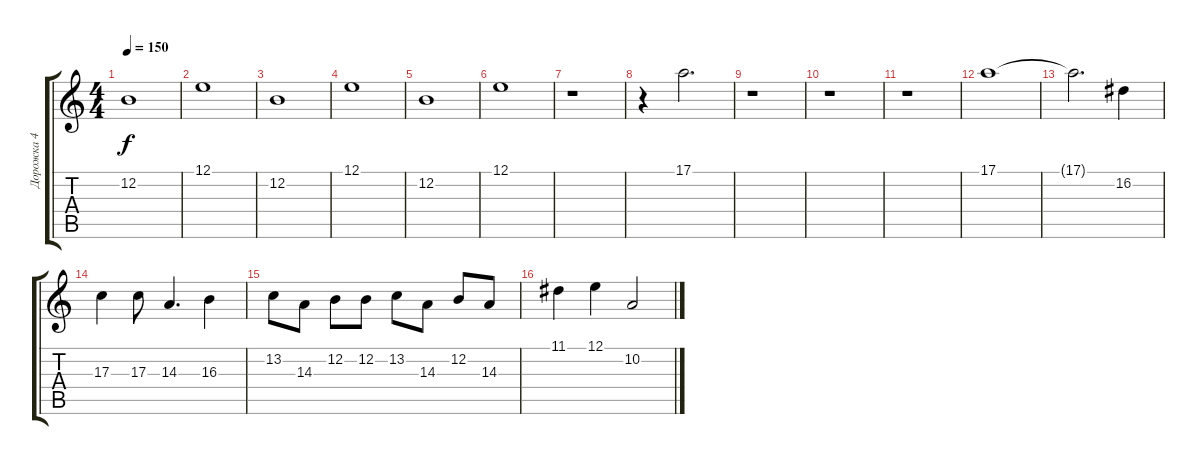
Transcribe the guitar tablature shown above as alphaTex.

\track ("Дорожка 4" "Дорожка 4") {instrument lead2sawtooth}
\staff {score tabs}
\tuning (E4 B3 G3 D3 A2 E2) {hide}
\ts (4 4)
\tempo 150
\clef g2
\ks c
12.2.1{dy f} |
12.1.1 |
12.2.1 |
12.1.1 |
12.2.1 |
12.1.1 |
r.1 |
r.4 17.1.2{d} |
r.1 |
r.1 |
r.1 |
17.1.1 |
17.1{t}.2{d} 16.2.4 |
17.3.4 17.3.8 14.3.4{d} 16.3.4 |
13.2.8 14.3.8 12.2.8 12.2.8 13.2.8 14.3.8 12.2.8 14.3.8 |
11.1.4 12.1.4 10.2.2
